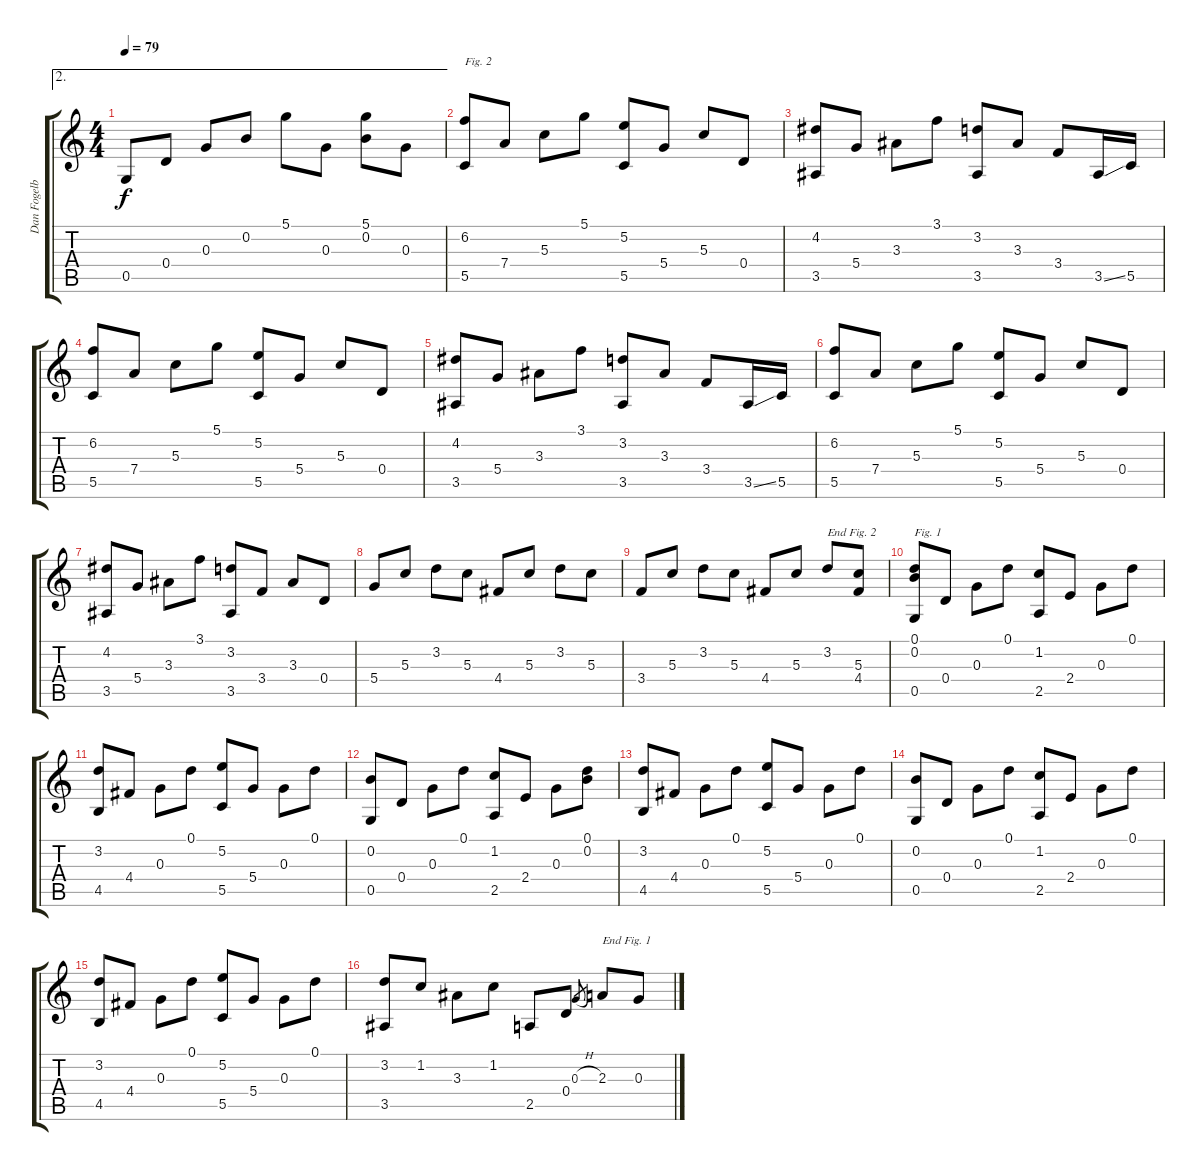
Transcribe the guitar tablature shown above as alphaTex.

\track ("Dan Fogelberg" "Dan Fogelb") {instrument acousticguitarnylon}
\staff {score tabs}
\tuning (D4 B3 G3 D3 G2 D2) {hide}
\ae 2
\ts (4 4)
\tempo 79
\clef g2
\ks c
0.5.8{dy f} 0.4.8 0.3.8 0.2.8 5.1.8 0.3.8 (5.1 0.2).8 0.3.8 |
(6.2 5.5).8{txt "Fig. 2"} 7.4.8 5.3.8 5.1.8 (5.2 5.5).8 5.4.8 5.3.8 0.4.8 |
(4.2 3.5).8 5.4.8 3.3.8 3.1.8 (3.2 3.5).8 3.3.8 3.4.8 3.5{ss}.16 5.5.16 |
(6.2 5.5).8 7.4.8 5.3.8 5.1.8 (5.2 5.5).8 5.4.8 5.3.8 0.4.8 |
(4.2 3.5).8 5.4.8 3.3.8 3.1.8 (3.2 3.5).8 3.3.8 3.4.8 3.5{ss}.16 5.5.16 |
(6.2 5.5).8 7.4.8 5.3.8 5.1.8 (5.2 5.5).8 5.4.8 5.3.8 0.4.8 |
(4.2 3.5).8 5.4.8 3.3.8 3.1.8 (3.2 3.5).8 3.4.8 3.3.8 0.4.8 |
5.4.8 5.3.8 3.2.8 5.3.8 4.4.8 5.3.8 3.2.8 5.3.8 |
3.4.8 5.3.8 3.2.8 5.3.8 4.4.8 5.3.8 3.2.8{txt "End Fig. 2"} (5.3 4.4).8 |
(0.1 0.2 0.5).8{txt "Fig. 1"} 0.4.8 0.3.8 0.1.8 (1.2 2.5).8 2.4.8 0.3.8 0.1.8 |
(3.2 4.5).8 4.4.8 0.3.8 0.1.8 (5.2 5.5).8 5.4.8 0.3.8 0.1.8 |
(0.2 0.5).8 0.4.8 0.3.8 0.1.8 (1.2 2.5).8 2.4.8 0.3.8 (0.1 0.2).8 |
(3.2 4.5).8 4.4.8 0.3.8 0.1.8 (5.2 5.5).8 5.4.8 0.3.8 0.1.8 |
(0.2 0.5).8 0.4.8 0.3.8 0.1.8 (1.2 2.5).8 2.4.8 0.3.8 0.1.8 |
(3.2 4.5).8 4.4.8 0.3.8 0.1.8 (5.2 5.5).8 5.4.8 0.3.8 0.1.8 |
(3.2 3.5).8 1.2.8 3.3.8 1.2.8 2.5.8 0.4.8 0.3{h}.8{gr} 2.3.8{txt "End Fig. 1"} 0.3.8
